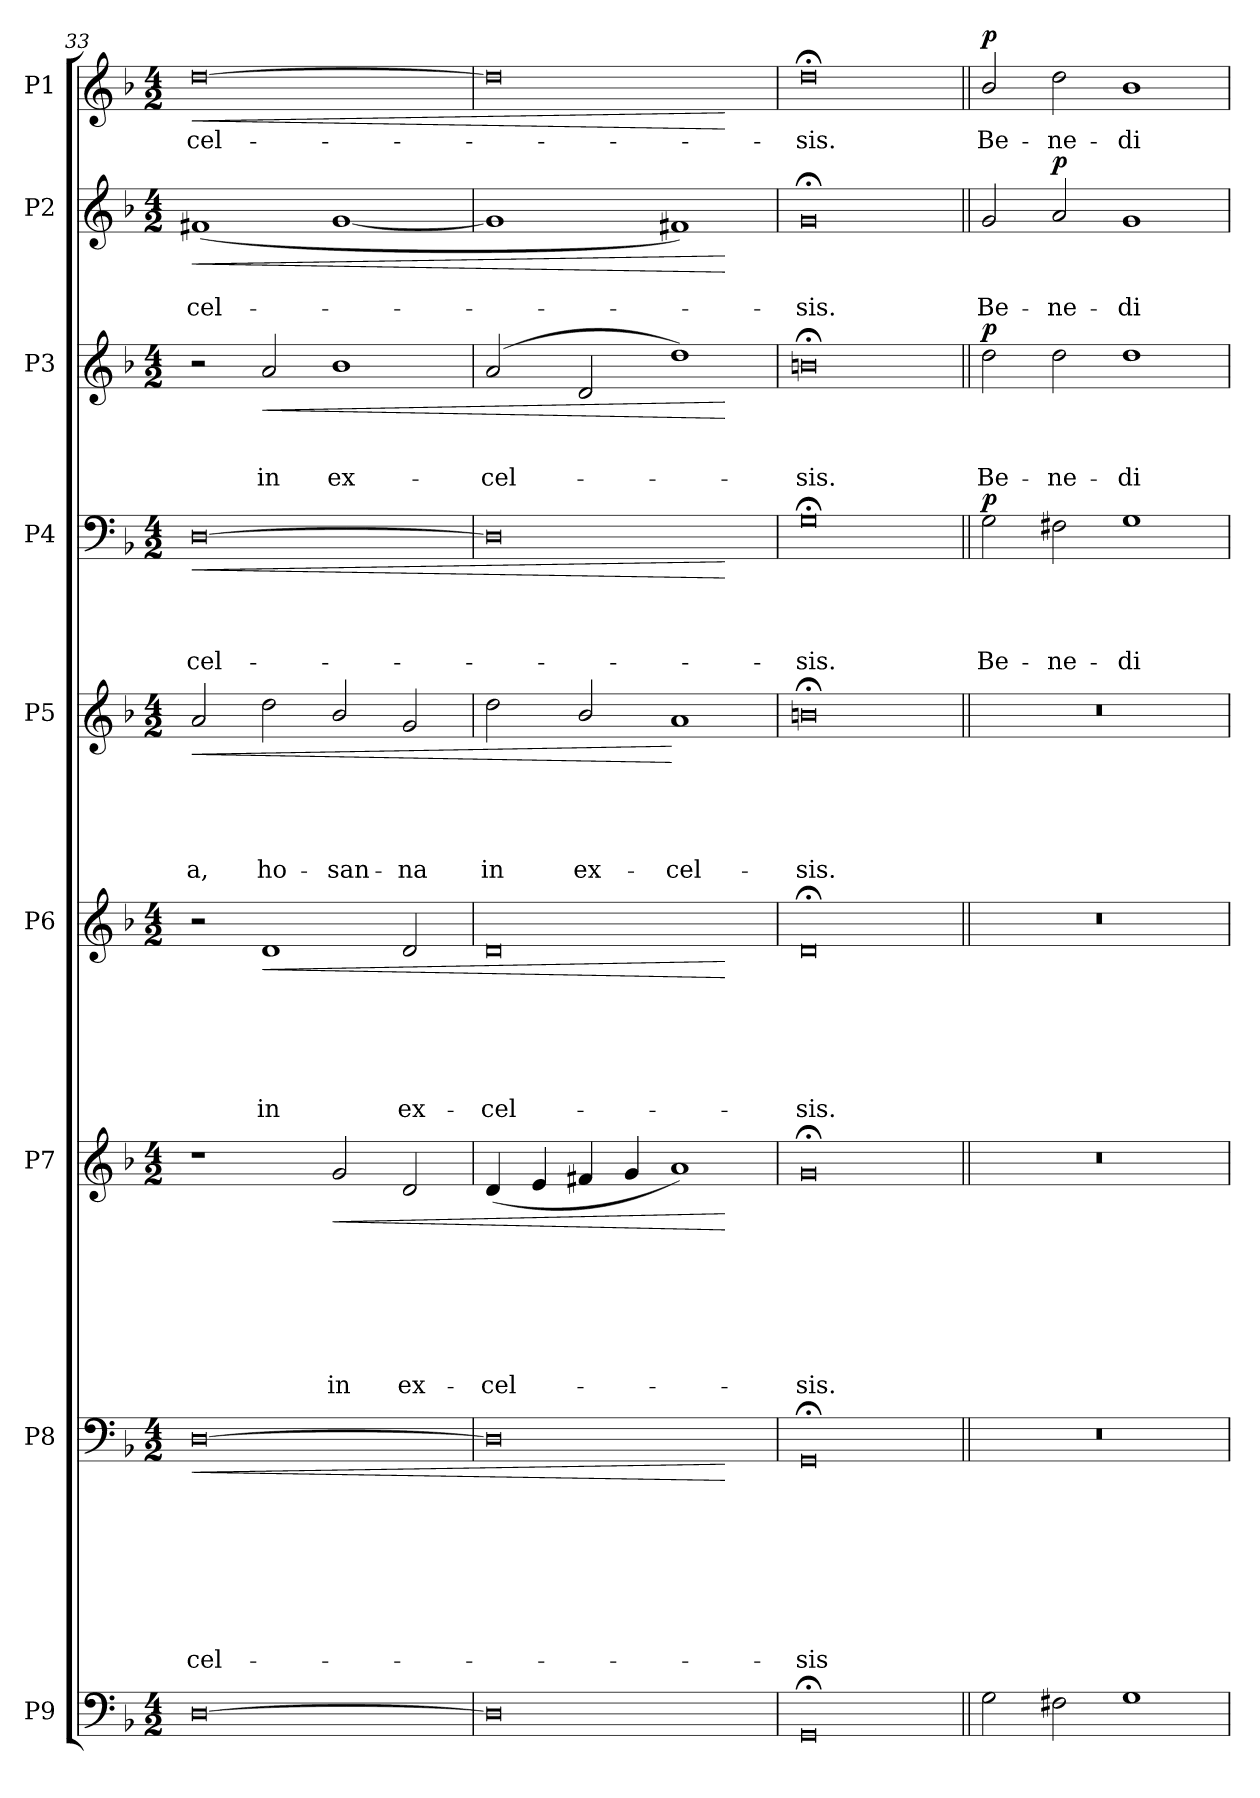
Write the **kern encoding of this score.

**kern	**kern	**text	**text	**text	**text	**text	**text	**text	**text	**dynam	**kern	**text	**text	**text	**text	**text	**text	**text	**dynam	**kern	**text	**text	**text	**text	**text	**text	**dynam	**kern	**text	**text	**text	**text	**text	**dynam	**kern	**text	**text	**text	**text	**dynam	**kern	**text	**text	**text	**dynam	**kern	**text	**text	**dynam	**kern	**text	**dynam
*part9	*part8	*part8	*part8	*part8	*part8	*part8	*part8	*part8	*part8	*part8	*part7	*part7	*part7	*part7	*part7	*part7	*part7	*part7	*part7	*part6	*part6	*part6	*part6	*part6	*part6	*part6	*part6	*part5	*part5	*part5	*part5	*part5	*part5	*part5	*part4	*part4	*part4	*part4	*part4	*part4	*part3	*part3	*part3	*part3	*part3	*part2	*part2	*part2	*part2	*part1	*part1	*part1
*staff9	*staff8	*staff8	*staff8	*staff8	*staff8	*staff8	*staff8	*staff8	*staff8	*staff8	*staff7	*staff7	*staff7	*staff7	*staff7	*staff7	*staff7	*staff7	*staff7	*staff6	*staff6	*staff6	*staff6	*staff6	*staff6	*staff6	*staff6	*staff5	*staff5	*staff5	*staff5	*staff5	*staff5	*staff5	*staff4	*staff4	*staff4	*staff4	*staff4	*staff4	*staff3	*staff3	*staff3	*staff3	*staff3	*staff2	*staff2	*staff2	*staff2	*staff1	*staff1	*staff1
*I"P9	*I"P8	*	*	*	*	*	*	*	*	*	*I"P7	*	*	*	*	*	*	*	*	*I"P6	*	*	*	*	*	*	*	*I"P5	*	*	*	*	*	*	*I"P4	*	*	*	*	*	*I"P3	*	*	*	*	*I"P2	*	*	*	*I"P1	*	*
*clefF4	*clefF4	*	*	*	*	*	*	*	*	*	*clefG2	*	*	*	*	*	*	*	*	*clefG2	*	*	*	*	*	*	*	*clefG2	*	*	*	*	*	*	*clefF4	*	*	*	*	*	*clefG2	*	*	*	*	*clefG2	*	*	*	*clefG2	*	*
*	*	*	*	*	*	*	*	*	*	*	*ITrd7c12	*	*	*	*	*	*	*	*	*	*	*	*	*	*	*	*	*	*	*	*	*	*	*	*	*	*	*	*	*	*ITrd7c12	*	*	*	*	*	*	*	*	*	*	*
*k[b-]	*k[b-]	*	*	*	*	*	*	*	*	*	*k[b-]	*	*	*	*	*	*	*	*	*k[b-]	*	*	*	*	*	*	*	*k[b-]	*	*	*	*	*	*	*k[b-]	*	*	*	*	*	*k[b-]	*	*	*	*	*k[b-]	*	*	*	*k[b-]	*	*
*F:	*F:	*	*	*	*	*	*	*	*	*	*F:	*	*	*	*	*	*	*	*	*F:	*	*	*	*	*	*	*	*F:	*	*	*	*	*	*	*F:	*	*	*	*	*	*F:	*	*	*	*	*F:	*	*	*	*F:	*	*
*M4/2	*M4/2	*	*	*	*	*	*	*	*	*	*M4/2	*	*	*	*	*	*	*	*	*M4/2	*	*	*	*	*	*	*	*M4/2	*	*	*	*	*	*	*M4/2	*	*	*	*	*	*M4/2	*	*	*	*	*M4/2	*	*	*	*M4/2	*	*
=33	=33	=33	=33	=33	=33	=33	=33	=33	=33	=33	=33	=33	=33	=33	=33	=33	=33	=33	=33	=33	=33	=33	=33	=33	=33	=33	=33	=33	=33	=33	=33	=33	=33	=33	=33	=33	=33	=33	=33	=33	=33	=33	=33	=33	=33	=33	=33	=33	=33	=33	=33	=33
!	!	!	!	!	!	!	!	!	!LO:LY:b	!LO:HP:b	!	!	!	!	!	!	!	!	!	!	!	!	!	!	!	!	!	!	!	!	!	!	!LO:LY:b	!LO:HP:b	!	!	!	!	!LO:LY:b	!LO:HP:b	!	!	!	!	!	!	!	!LO:LY:b	!LO:HP:b	!	!LO:LY:b	!LO:HP:b
[>0D	[>0D	.	.	.	.	.	.	.	-cel-	<	1r	.	.	.	.	.	.	.	.	2r	.	.	.	.	.	.	.	2a/	.	.	.	.	-a,	<	[>0D	.	.	.	-cel-	<	2r	.	.	.	.	(<1f#X	.	-cel-	<	[>0dd	-cel-	<
!	!	!	!	!	!	!	!	!	!	!	!	!	!	!	!	!	!	!	!	!	!	!	!	!	!	!LO:LY:b	!LO:HP:b	!	!	!	!	!	!LO:LY:b	!	!	!	!	!	!	!	!	!	!	!LO:LY:b	!LO:HP:b	!	!	!	!	!	!	!
.	.	.	.	.	.	.	.	.	.	.	.	.	.	.	.	.	.	.	.	1d	.	.	.	.	.	in	<	2dd\	.	.	.	.	ho-	.	.	.	.	.	.	.	2A/	.	.	in	<	.	.	.	.	.	.	.
!	!	!	!	!	!	!	!	!	!	!	!	!	!	!	!	!	!	!LO:LY:b	!LO:HP:b	!	!	!	!	!	!	!	!	!	!	!	!	!	!LO:LY:b	!	!	!	!	!	!	!	!	!	!	!LO:LY:b	!	!	!	!	!	!	!	!
.	.	.	.	.	.	.	.	.	.	.	2G/	.	.	.	.	.	.	in	<	.	.	.	.	.	.	.	.	2b-/	.	.	.	.	-san-	.	.	.	.	.	.	.	1B-	.	.	ex-	.	[<1g	.	.	.	.	.	.
!	!	!	!	!	!	!	!	!	!	!	!	!	!	!	!	!	!	!LO:LY:b	!	!	!	!	!	!	!	!LO:LY:b	!	!	!	!	!	!	!LO:LY:b	!	!	!	!	!	!	!	!	!	!	!	!	!	!	!	!	!	!	!
.	.	.	.	.	.	.	.	.	.	.	2D/	.	.	.	.	.	.	ex-	.	2d/	.	.	.	.	.	ex-	.	2g/	.	.	.	.	-na	.	.	.	.	.	.	.	.	.	.	.	.	.	.	.	.	.	.	.
=34	=34	=34	=34	=34	=34	=34	=34	=34	=34	=34	=34	=34	=34	=34	=34	=34	=34	=34	=34	=34	=34	=34	=34	=34	=34	=34	=34	=34	=34	=34	=34	=34	=34	=34	=34	=34	=34	=34	=34	=34	=34	=34	=34	=34	=34	=34	=34	=34	=34	=34	=34	=34
!	!	!	!	!	!	!	!	!	!	!	!	!	!	!	!	!	!	!LO:LY:b	!	!	!	!	!	!	!	!LO:LY:b	!	!	!	!	!	!	!LO:LY:b	!	!	!	!	!	!	!	!	!	!	!LO:LY:b	!	!	!	!	!	!	!	!
0D]	0D]	.	.	.	.	.	.	.	.	.	(<4D/	.	.	.	.	.	.	-cel-	.	0d	.	.	.	.	.	-cel-	.	2dd\	.	.	.	.	in	.	0D]	.	.	.	.	.	(<2A/	.	.	-cel-	.	1g]	.	.	.	0dd]	.	.
.	.	.	.	.	.	.	.	.	.	.	4E/	.	.	.	.	.	.	.	.	.	.	.	.	.	.	.	.	.	.	.	.	.	.	.	.	.	.	.	.	.	.	.	.	.	.	.	.	.	.	.	.	.
!	!	!	!	!	!	!	!	!	!	!	!	!	!	!	!	!	!	!	!	!	!	!	!	!	!	!	!	!	!	!	!	!	!LO:LY:b	!	!	!	!	!	!	!	!	!	!	!	!	!	!	!	!	!	!	!
.	.	.	.	.	.	.	.	.	.	.	4F#X/	.	.	.	.	.	.	.	.	.	.	.	.	.	.	.	.	2b-/	.	.	.	.	ex-	.	.	.	.	.	.	.	2D/	.	.	.	.	.	.	.	.	.	.	.
.	.	.	.	.	.	.	.	.	.	.	4G/	.	.	.	.	.	.	.	.	.	.	.	.	.	.	.	.	.	.	.	.	.	.	.	.	.	.	.	.	.	.	.	.	.	.	.	.	.	.	.	.	.
!	!	!	!	!	!	!	!	!	!	!	!	!	!	!	!	!	!	!	!	!	!	!	!	!	!	!	!	!	!	!	!	!	!LO:LY:b	!	!	!	!	!	!	!	!	!	!	!	!	!	!	!	!	!	!	!
.	.	.	.	.	.	.	.	.	.	.	1A)	.	.	.	.	.	.	.	.	.	.	.	.	.	.	.	.	1a	.	.	.	.	-cel-	[	.	.	.	.	.	.	1d)	.	.	.	.	1f#X)	.	.	.	.	.	.
.	.	.	.	.	.	.	.	.	.	[	.	.	.	.	.	.	.	.	[	.	.	.	.	.	.	.	[	.	.	.	.	.	.	.	.	.	.	.	.	[	.	.	.	.	[	.	.	.	[	.	.	[
=35	=35	=35	=35	=35	=35	=35	=35	=35	=35	=35	=35	=35	=35	=35	=35	=35	=35	=35	=35	=35	=35	=35	=35	=35	=35	=35	=35	=35	=35	=35	=35	=35	=35	=35	=35	=35	=35	=35	=35	=35	=35	=35	=35	=35	=35	=35	=35	=35	=35	=35	=35	=35
!	!	!	!	!	!	!	!	!	!LO:LY:b	!	!	!	!	!	!	!	!	!LO:LY:b	!	!	!	!	!	!	!	!LO:LY:b	!	!	!	!	!	!	!LO:LY:b	!	!	!	!	!	!LO:LY:b	!	!	!	!	!LO:LY:b	!	!	!	!LO:LY:b	!	!	!LO:LY:b	!
0GG;	0GG;	.	.	.	.	.	.	.	-sis	.	0G;	.	.	.	.	.	.	-sis.	.	0d;	.	.	.	.	.	-sis.	.	0bn;<	.	.	.	.	-sis.	.	0G;<	.	.	.	-sis.	.	0Bn;<	.	.	-sis.	.	0g;	.	-sis.	.	0dd;<	-sis.	.
=36||	=36||	=36||	=36||	=36||	=36||	=36||	=36||	=36||	=36||	=36||	=36||	=36||	=36||	=36||	=36||	=36||	=36||	=36||	=36||	=36||	=36||	=36||	=36||	=36||	=36||	=36||	=36||	=36||	=36||	=36||	=36||	=36||	=36||	=36||	=36||	=36||	=36||	=36||	=36||	=36||	=36||	=36||	=36||	=36||	=36||	=36||	=36||	=36||	=36||	=36||	=36||	=36||
*MM128	*MM128	*	*	*	*	*	*	*	*	*	*MM128	*	*	*	*	*	*	*	*	*MM128	*	*	*	*	*	*	*	*MM128	*	*	*	*	*	*	*MM128	*	*	*	*	*	*MM128	*	*	*	*	*MM128	*	*	*	*MM128	*	*
!	!LO:N:vis=1	!	!	!	!	!	!	!	!	!	!LO:N:vis=1	!	!	!	!	!	!	!	!	!LO:N:vis=1	!	!	!	!	!	!	!	!LO:N:vis=1	!	!	!	!	!	!	!	!	!	!	!LO:LY:b	!LO:DY:a	!	!	!	!LO:LY:b	!LO:DY:a	!	!	!LO:LY:b	!	!	!LO:LY:b	!LO:DY:a
2G\	0r	.	.	.	.	.	.	.	.	.	0r	.	.	.	.	.	.	.	.	0r	.	.	.	.	.	.	.	0r	.	.	.	.	.	.	2G\	.	.	.	Be-	p	2d\	.	.	Be-	p	2g/	.	Be-	.	2b-/	Be-	p
!	!	!	!	!	!	!	!	!	!	!	!	!	!	!	!	!	!	!	!	!	!	!	!	!	!	!	!	!	!	!	!	!	!	!	!	!	!	!	!LO:LY:b	!	!	!	!	!LO:LY:b	!	!	!	!LO:LY:b	!LO:DY:a	!	!LO:LY:b	!
2F#X\	.	.	.	.	.	.	.	.	.	.	.	.	.	.	.	.	.	.	.	.	.	.	.	.	.	.	.	.	.	.	.	.	.	.	2F#X\	.	.	.	-ne-	.	2d\	.	.	-ne-	.	2a/	.	-ne-	p	2dd\	-ne-	.
!	!	!	!	!	!	!	!	!	!	!	!	!	!	!	!	!	!	!	!	!	!	!	!	!	!	!	!	!	!	!	!	!	!	!	!	!	!	!	!LO:LY:b	!	!	!	!	!LO:LY:b	!	!	!	!LO:LY:b	!	!	!LO:LY:b	!
1G	.	.	.	.	.	.	.	.	.	.	.	.	.	.	.	.	.	.	.	.	.	.	.	.	.	.	.	.	.	.	.	.	.	.	1G	.	.	.	-di-	.	1d	.	.	-di-	.	1g	.	-di-	.	1b-	-di-	.
=	=	=	=	=	=	=	=	=	=	=	=	=	=	=	=	=	=	=	=	=	=	=	=	=	=	=	=	=	=	=	=	=	=	=	=	=	=	=	=	=	=	=	=	=	=	=	=	=	=	=	=	=
*-	*-	*-	*-	*-	*-	*-	*-	*-	*-	*-	*-	*-	*-	*-	*-	*-	*-	*-	*-	*-	*-	*-	*-	*-	*-	*-	*-	*-	*-	*-	*-	*-	*-	*-	*-	*-	*-	*-	*-	*-	*-	*-	*-	*-	*-	*-	*-	*-	*-	*-	*-	*-
